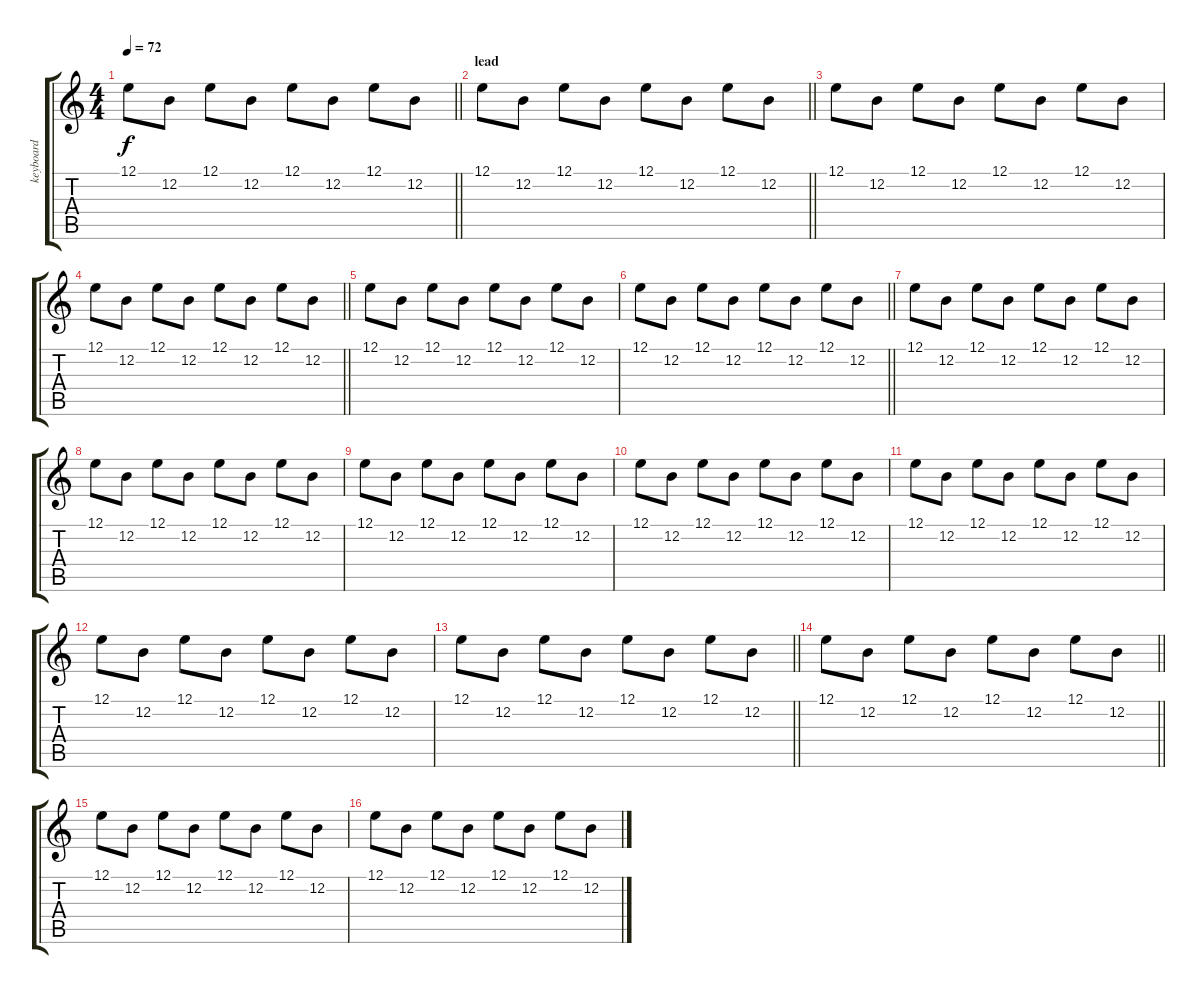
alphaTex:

\track ("keyboard" "keyboard") {instrument celesta}
\staff {score tabs}
\tuning (E4 B3 G3 D3 A2 E2) {hide}
\ts (4 4)
\tempo 72
\clef g2
\barLineRight lightlight
\ks c
12.1.8{dy f} 12.2.8 12.1.8 12.2.8 12.1.8 12.2.8 12.1.8 12.2.8 |
\section ("" "lead")
\barLineRight lightlight
12.1.8 12.2.8 12.1.8 12.2.8 12.1.8 12.2.8 12.1.8 12.2.8 |
12.1.8 12.2.8 12.1.8 12.2.8 12.1.8 12.2.8 12.1.8 12.2.8 |
\barLineRight lightlight
12.1.8 12.2.8 12.1.8 12.2.8 12.1.8 12.2.8 12.1.8 12.2.8 |
12.1.8 12.2.8 12.1.8 12.2.8 12.1.8 12.2.8 12.1.8 12.2.8 |
\barLineRight lightlight
12.1.8 12.2.8 12.1.8 12.2.8 12.1.8 12.2.8 12.1.8 12.2.8 |
12.1.8 12.2.8 12.1.8 12.2.8 12.1.8 12.2.8 12.1.8 12.2.8 |
12.1.8 12.2.8 12.1.8 12.2.8 12.1.8 12.2.8 12.1.8 12.2.8 |
12.1.8 12.2.8 12.1.8 12.2.8 12.1.8 12.2.8 12.1.8 12.2.8 |
12.1.8 12.2.8 12.1.8 12.2.8 12.1.8 12.2.8 12.1.8 12.2.8 |
12.1.8 12.2.8 12.1.8 12.2.8 12.1.8 12.2.8 12.1.8 12.2.8 |
12.1.8 12.2.8 12.1.8 12.2.8 12.1.8 12.2.8 12.1.8 12.2.8 |
\barLineRight lightlight
12.1.8 12.2.8 12.1.8 12.2.8 12.1.8 12.2.8 12.1.8 12.2.8 |
\barLineRight lightlight
12.1.8 12.2.8 12.1.8 12.2.8 12.1.8 12.2.8 12.1.8 12.2.8 |
12.1.8 12.2.8 12.1.8 12.2.8 12.1.8 12.2.8 12.1.8 12.2.8 |
12.1.8 12.2.8 12.1.8 12.2.8 12.1.8 12.2.8 12.1.8 12.2.8
